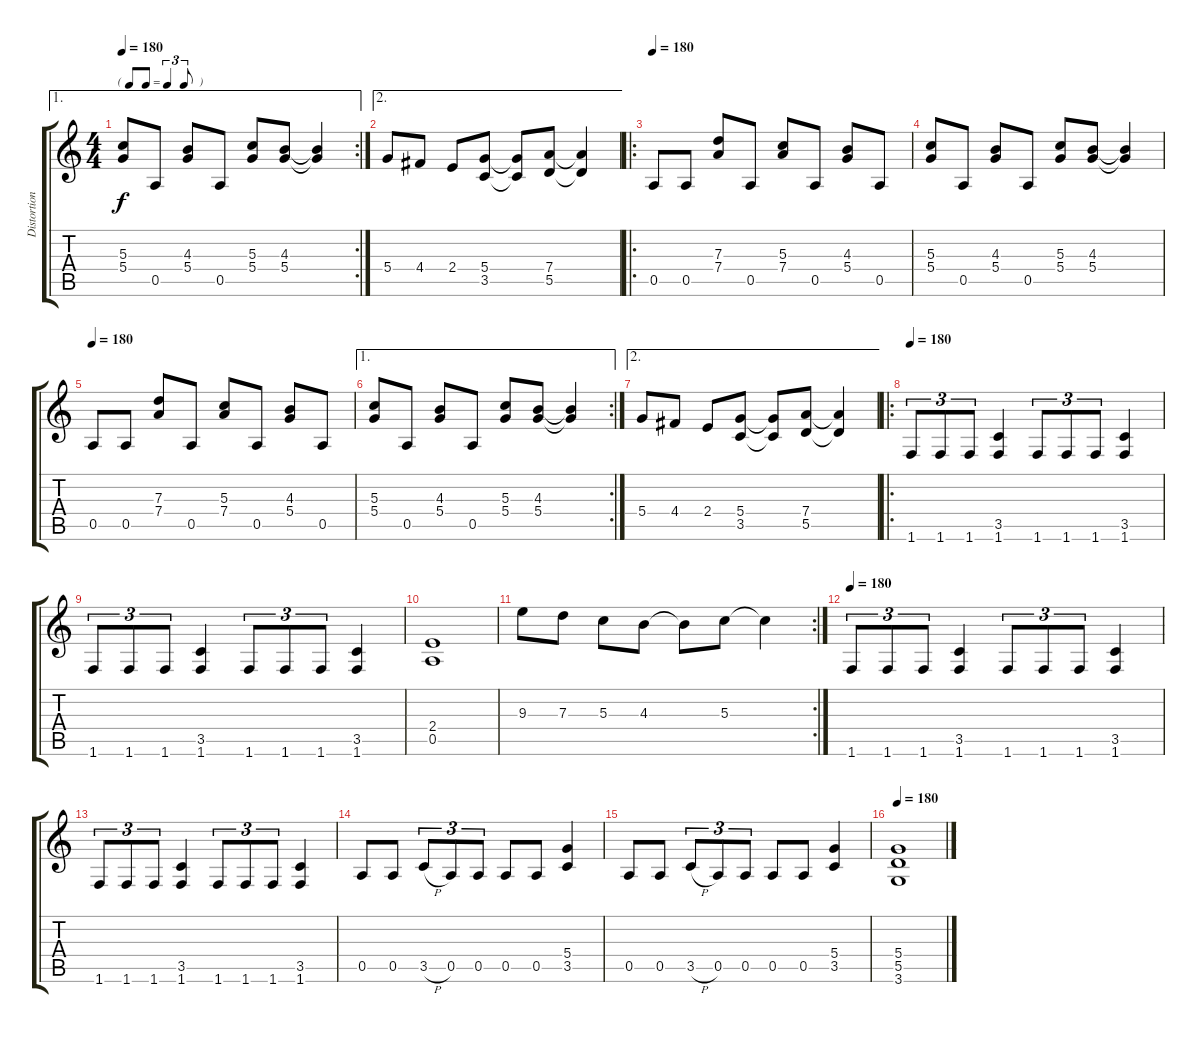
\track ("Distortion Guitar 1" "Distortion") {instrument distortionguitar}
\staff {score tabs}
\tuning (E4 B3 G3 D3 A2 E2) {hide}
\ae 1
\rc 2
\ts (4 4)
\tf triplet8th
\tempo 180
\clef g2
\ks c
(5.3 5.4).8{dy f} 0.5.8 (4.3 5.4).8 0.5.8 (5.3 5.4).8 (4.3 5.4).8 (4.3{t} 5.4{t}).4 |
\ae 2
5.4.8 4.4.8 2.4.8 (5.4 3.5).8 (5.4{t} 3.5{t}).8 (7.4 5.5).8 (7.4{t} 5.5{t}).4 |
\ro
\tempo 180
0.5.8 0.5.8 (7.3 7.4).8 0.5.8 (5.3 7.4).8 0.5.8 (4.3 5.4).8 0.5.8 |
(5.3 5.4).8 0.5.8 (4.3 5.4).8 0.5.8 (5.3 5.4).8 (4.3 5.4).8 (4.3{t} 5.4{t}).4 |
\tempo 180
0.5.8 0.5.8 (7.3 7.4).8 0.5.8 (5.3 7.4).8 0.5.8 (4.3 5.4).8 0.5.8 |
\ae 1
\rc 2
(5.3 5.4).8 0.5.8 (4.3 5.4).8 0.5.8 (5.3 5.4).8 (4.3 5.4).8 (4.3{t} 5.4{t}).4 |
\ae 2
5.4.8 4.4.8 2.4.8 (5.4 3.5).8 (5.4{t} 3.5{t}).8 (7.4 5.5).8 (7.4{t} 5.5{t}).4 |
\ro
\tempo 180
1.6.8{tu (3 2)} 1.6.8{tu (3 2)} 1.6.8{tu (3 2)} (3.5 1.6).4 1.6.8{tu (3 2)} 1.6.8{tu (3 2)} 1.6.8{tu (3 2)} (3.5 1.6).4 |
1.6.8{tu (3 2)} 1.6.8{tu (3 2)} 1.6.8{tu (3 2)} (3.5 1.6).4 1.6.8{tu (3 2)} 1.6.8{tu (3 2)} 1.6.8{tu (3 2)} (3.5 1.6).4 |
(2.4 0.5).1 |
\rc 2
9.3.8 7.3.8 5.3.8 4.3.8 4.3{t}.8 5.3.8 5.3{t}.4 |
\tempo 180
1.6.8{tu (3 2)} 1.6.8{tu (3 2)} 1.6.8{tu (3 2)} (3.5 1.6).4 1.6.8{tu (3 2)} 1.6.8{tu (3 2)} 1.6.8{tu (3 2)} (3.5 1.6).4 |
1.6.8{tu (3 2)} 1.6.8{tu (3 2)} 1.6.8{tu (3 2)} (3.5 1.6).4 1.6.8{tu (3 2)} 1.6.8{tu (3 2)} 1.6.8{tu (3 2)} (3.5 1.6).4 |
0.5.8 0.5.8 3.5{h}.8{tu (3 2)} 0.5.8{tu (3 2)} 0.5.8{tu (3 2)} 0.5.8 0.5.8 (5.4 3.5).4 |
0.5.8 0.5.8 3.5{h}.8{tu (3 2)} 0.5.8{tu (3 2)} 0.5.8{tu (3 2)} 0.5.8 0.5.8 (5.4 3.5).4 |
\tempo 180
(5.4 5.5 3.6).1
